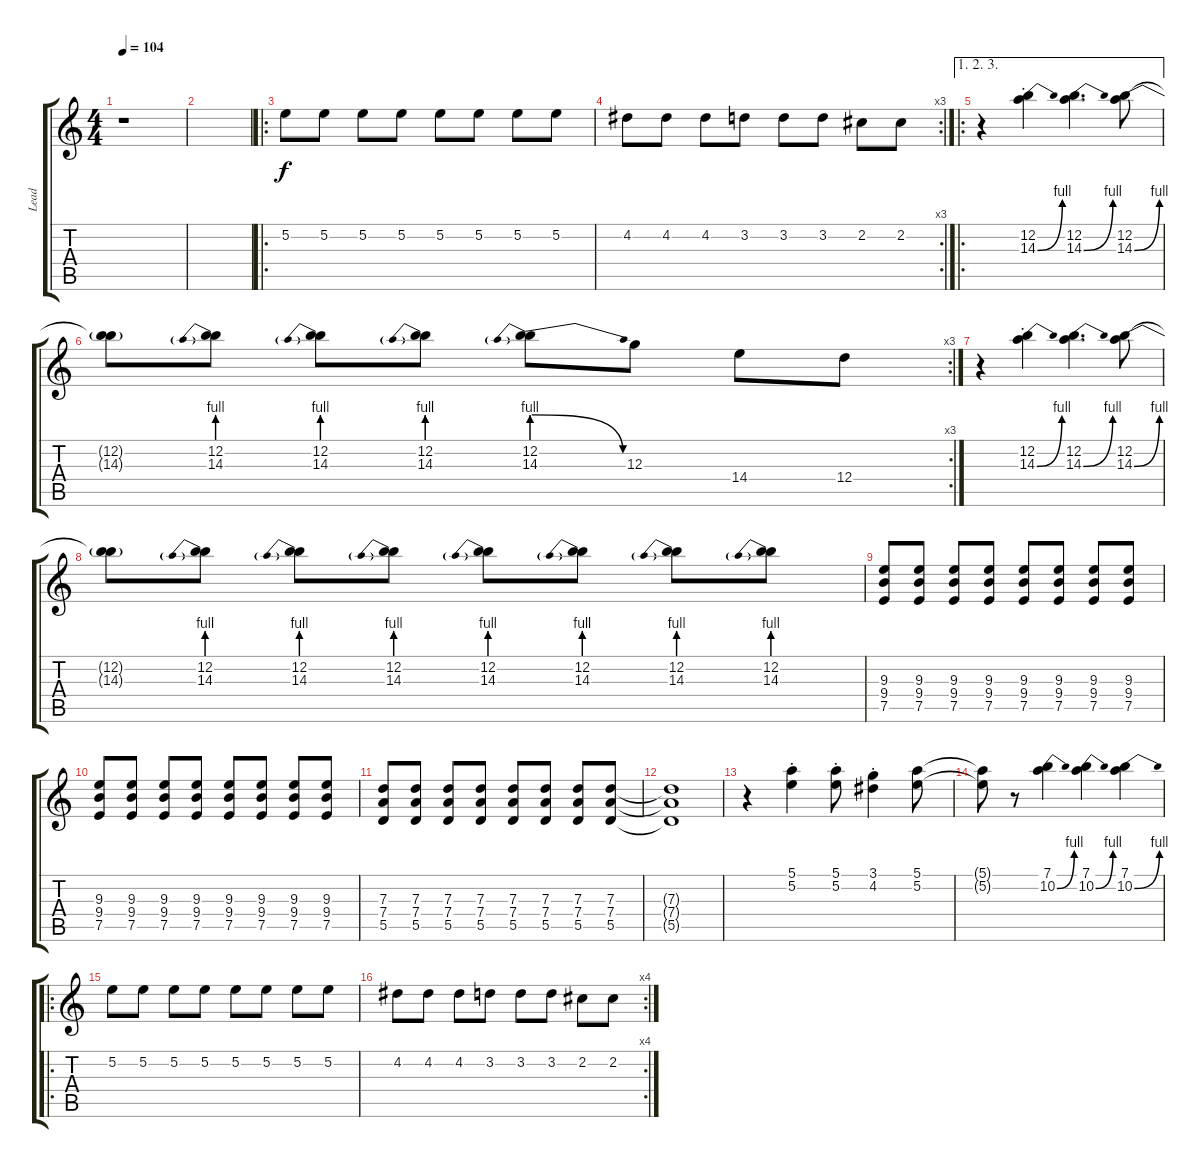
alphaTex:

\track ("Lead" "Lead") {instrument electricguitarjazz}
\staff {score tabs}
\tuning (E4 B3 G3 D3 A2 E2) {hide}
\ts (4 4)
\tempo 104
\clef g2
\ks c
r.1{dy f instrument electricguitarjazz} |
|
\ro
5.2.8 5.2.8 5.2.8 5.2.8 5.2.8 5.2.8 5.2.8 5.2.8 |
\rc 3
4.2.8 4.2.8 4.2.8 3.2.8 3.2.8 3.2.8 2.2.8 2.2.8 |
\ae (1 2 3)
\ro
r.4{volume 14 instrument distortionguitar} (12.2{st} 14.3{be (bend 0 0 60 4) st}).4 (12.2 14.3{be (bend 0 0 60 4)}).4{d} (12.2 14.3{be (bend 0 0 60 4)}).8 |
\rc 3
(12.2{t} 14.3{t}).8 (12.2 14.3{be (prebend 0 4 60 4)}).8 (12.2 14.3{be (prebend 0 4 60 4)}).8 (12.2 14.3{be (prebend 0 4 60 4)}).8 (12.2 14.3{be (prebendrelease 0 4 60 0)}).8 12.3.8 14.4.8 12.4.8 |
r.4 (12.2{st} 14.3{be (bend 0 0 60 4) st}).4 (12.2 14.3{be (bend 0 0 60 4)}).4{d} (12.2 14.3{be (bend 0 0 60 4)}).8 |
(12.2{t} 14.3{t}).8 (12.2 14.3{be (prebend 0 4 60 4)}).8 (12.2 14.3{be (prebend 0 4 60 4)}).8 (12.2 14.3{be (prebend 0 4 60 4)}).8 (12.2 14.3{be (prebend 0 4 60 4)}).8 (12.2 14.3{be (prebend 0 4 60 4)}).8 (12.2 14.3{be (prebend 0 4 60 4)}).8 (12.2 14.3{be (prebend 0 4 60 4)}).8 |
(9.3 9.4 7.5).8 (9.3 9.4 7.5).8 (9.3 9.4 7.5).8 (9.3 9.4 7.5).8 (9.3 9.4 7.5).8 (9.3 9.4 7.5).8 (9.3 9.4 7.5).8 (9.3 9.4 7.5).8 |
(9.3 9.4 7.5).8 (9.3 9.4 7.5).8 (9.3 9.4 7.5).8 (9.3 9.4 7.5).8 (9.3 9.4 7.5).8 (9.3 9.4 7.5).8 (9.3 9.4 7.5).8 (9.3 9.4 7.5).8 |
(7.3 7.4 5.5).8 (7.3 7.4 5.5).8 (7.3 7.4 5.5).8 (7.3 7.4 5.5).8 (7.3 7.4 5.5).8 (7.3 7.4 5.5).8 (7.3 7.4 5.5).8 (7.3 7.4 5.5).8 |
(7.3{t} 7.4{t} 5.5{t}).1 |
r.4 (5.1{st} 5.2{st}).4 (5.1{st} 5.2{st}).8 (3.1{st} 4.2{st}).4 (5.1 5.2).8 |
(5.1{t} 5.2{t}).8 r.8 (7.1 10.2{be (bend 0 0 60 4)}).4 (7.1 10.2{be (bend 0 0 60 4)}).4 (7.1 10.2{be (bend 0 0 60 4)}).4 |
\ro
5.2.8{instrument electricguitarjazz} 5.2.8 5.2.8 5.2.8 5.2.8 5.2.8 5.2.8 5.2.8 |
\rc 4
4.2.8 4.2.8 4.2.8 3.2.8 3.2.8 3.2.8 2.2.8 2.2.8
